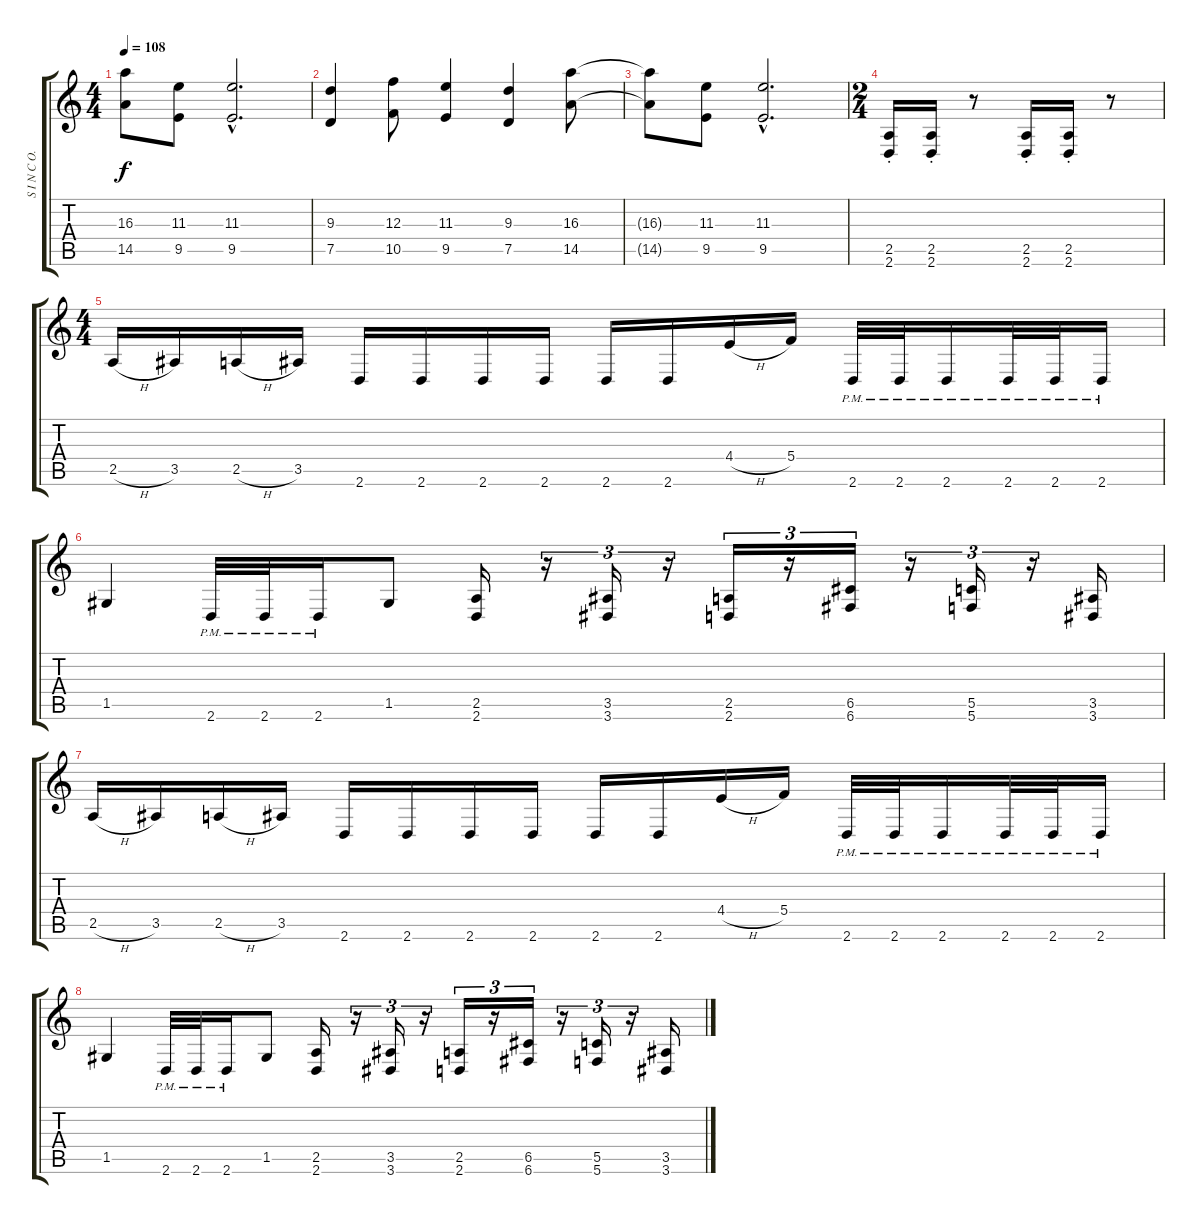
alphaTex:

\track ("S I N C O./ I K K E." "S I N C O.") {instrument distortionguitar}
\staff {score tabs}
\tuning (D4 A3 F3 C3 G2 C2) {hide}
\ts (4 4)
\tempo 108
\clef g2
\ks c
(16.3{t} 14.5{t}).8{dy f} (11.3 9.5).8 (11.3{hac} 9.5{hac}).2{d} |
(9.3 7.5).4 (12.3 10.5).8 (11.3 9.5).4 (9.3 7.5).4 (16.3 14.5).8 |
(16.3{t} 14.5{t}).8 (11.3 9.5).8 (11.3{hac} 9.5{hac}).2{d} |
\ts (2 4)
(2.5{st} 2.6{st}).16 (2.5{st} 2.6{st}).16 r.8 (2.5{st} 2.6{st}).16 (2.5{st} 2.6{st}).16 r.8 |
\ts (4 4)
2.5{h}.16 3.5.16 2.5{h}.16 3.5.16 2.6.16 2.6.16 2.6.16 2.6.16 2.6.16 2.6.16 4.4{h}.16 5.4.16 2.6{pm}.32 2.6{pm}.32 2.6{pm}.16 2.6{pm}.32 2.6{pm}.32 2.6{pm}.16 |
1.5.4 2.6{pm}.32 2.6{pm}.32 2.6{pm}.16 1.5.8 (2.5 2.6).16 r.16{tu (3 2)} (3.5 3.6).16{tu (3 2)} r.16{tu (3 2)} (2.5 2.6).16{tu (3 2)} r.16{tu (3 2)} (6.5 6.6).16{tu (3 2)} r.16{tu (3 2)} (5.5 5.6).16{tu (3 2)} r.16{tu (3 2)} (3.5 3.6).16 |
2.5{h}.16 3.5.16 2.5{h}.16 3.5.16 2.6.16 2.6.16 2.6.16 2.6.16 2.6.16 2.6.16 4.4{h}.16 5.4.16 2.6{pm}.32 2.6{pm}.32 2.6{pm}.16 2.6{pm}.32 2.6{pm}.32 2.6{pm}.16 |
1.5.4 2.6{pm}.32 2.6{pm}.32 2.6{pm}.16 1.5.8 (2.5 2.6).16 r.16{tu (3 2)} (3.5 3.6).16{tu (3 2)} r.16{tu (3 2)} (2.5 2.6).16{tu (3 2)} r.16{tu (3 2)} (6.5 6.6).16{tu (3 2)} r.16{tu (3 2)} (5.5 5.6).16{tu (3 2)} r.16{tu (3 2)} (3.5 3.6).16
